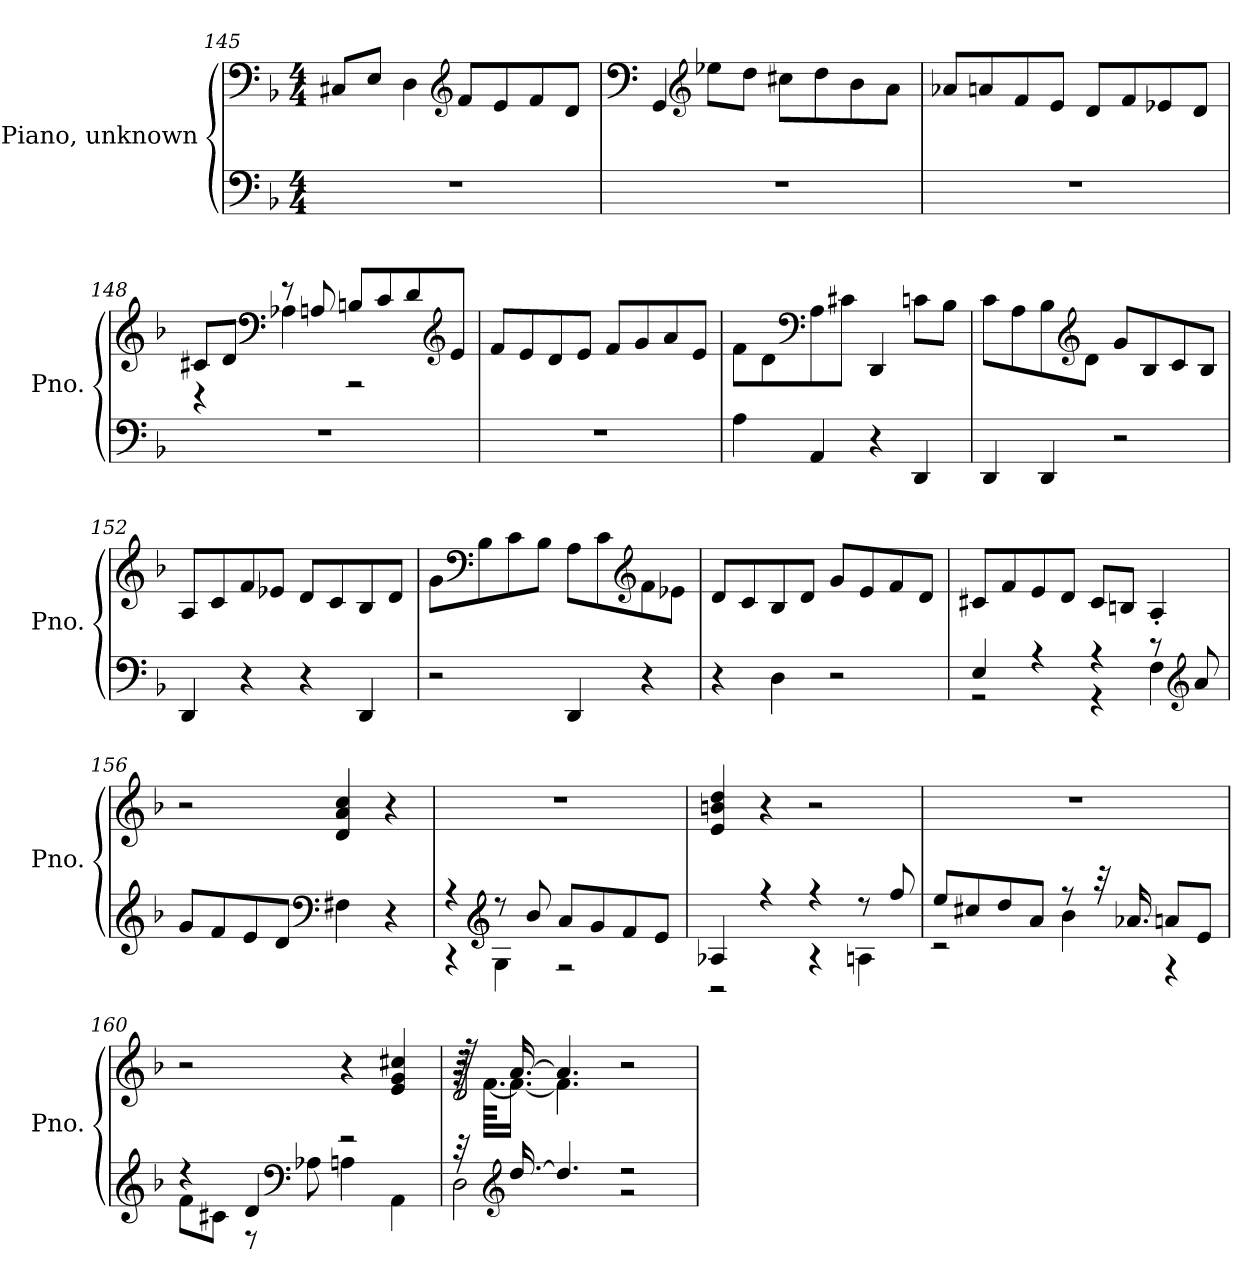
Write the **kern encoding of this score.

**kern	**kern
*part1	*part1
*staff2	*staff1
*I"Piano, unknown	*
*I'Pno.	*
*clefF4	*clefF4
*k[b-]	*k[b-]
*M4/4	*M4/4
=145	=145
1r	8C#X/L
.	8E/J
.	4D\
*	*clefG2
.	8f/L
.	8e/
.	8f/
.	8d/J
=146	=146
*	*clefF4
1r	4GG/
*	*clefG2
.	8ee-X\L
.	8dd\J
.	8cc#X\L
.	8dd\
.	8b-\
.	8a\J
!!LO:LB:g=z
=147	=147
1r	8a-X/L
.	8an/
.	8f/
.	8e/J
.	8d/L
.	8f/
.	8e-X/
.	8d/J
=148	=148
*	*^
1r	8c#X/L	4r
.	8d/J	.
*	*clefF4	*
.	8r	4A-X\
.	8An/	.
.	8Bn/L	2r
.	8c#/	.
.	8d/	.
*	*clefG2	*
.	8e/J	.
*	*v	*v
=149	=149
1r	8f/L
.	8e/
.	8d/
.	8e/J
.	8f/L
.	8g/
.	8a/
.	8e/J
=150	=150
4A\	8f\L
.	8d\
*	*clefF4
4AA/	8A\
.	8c#X\J
4r	4DD/
4DD/	8cn\L
.	8B-\J
!!LO:LB:g=z
=151	=151
4DD/	8c\L
.	8A\
4DD/	8B-\
*	*clefG2
.	8d\J
2r	8g/L
.	8B-/
.	8c/
.	8B-/J
=152	=152
4DD/	8A/L
.	8c/
4r	8f/
.	8e-X/J
4r	8d/L
.	8c/
4DD/	8B-/
.	8d/J
=153	=153
2r	8g\L
*	*clefF4
.	8B-\
.	8c\
.	8B-\J
4DD/	8A\L
.	8c\
*	*clefG2
4r	8f\
.	8e-X\J
=154	=154
4r	8d/L
.	8c/
4D\	8B-/
.	8d/J
2r	8g/L
.	8e/
.	8f/
.	8d/J
!!LO:LB:g=z
=155	=155
*^	*
4E/	2r	8c#X/L
.	.	8f/
4r	.	8e/
.	.	8d/J
4r	4r	8c#/L
.	.	8Bn/J
8r	4F\	4A'/
*clefG2	*	*
8a/	.	.
*v	*v	*
=156	=156
8g/L	2r
8f/	.
8e/	.
8d/J	.
*clefF4	*
4F#X\	4d/ 4a/ 4cc/
4r	4r
=157	=157
*^	*
4r	4r	1r
*clefG2	*	*
8r	4G\	.
8b-/	.	.
8a/L	2r	.
8g/	.	.
8f/	.	.
8e/J	.	.
=158	=158	=158
4A-X/	2r	4e/ 4bn/ 4dd/
4r	.	4r
4r	4r	2r
8r	4An\	.
8ff/	.	.
!!LO:LB:g=z
=159	=159	=159
8ee/L	2r	1r
8cc#X/	.	.
8dd/	.	.
8a/J	.	.
8r	4b-\	.
32r	.	.
16.a-X/	.	.
8an/L	4r	.
8e/J	.	.
=160	=160	=160
4r	8f\L	2r
.	8c#X\J	.
4d/	8r	.
*clefF4	*	*
.	8A-X\	.
2r	4An\	4r
.	4AA\	4e/ 4g/ 4cc#X/
=161	=161	=161
*	*	*^
*	*	*	*^
32r	2D\	32r	128r	2d/
.	.	.	[64.f\KKLL	.
*clefG2	*	*	*	*
[16.dd/	.	[16.a/	16.f\JJ_	.
4.dd/]	.	4.a/]	4.f\]	.
2r	2r	2r	2r	2r
*v	*v	*	*	*
*	*v	*v	*v
=	=
*-	*-
